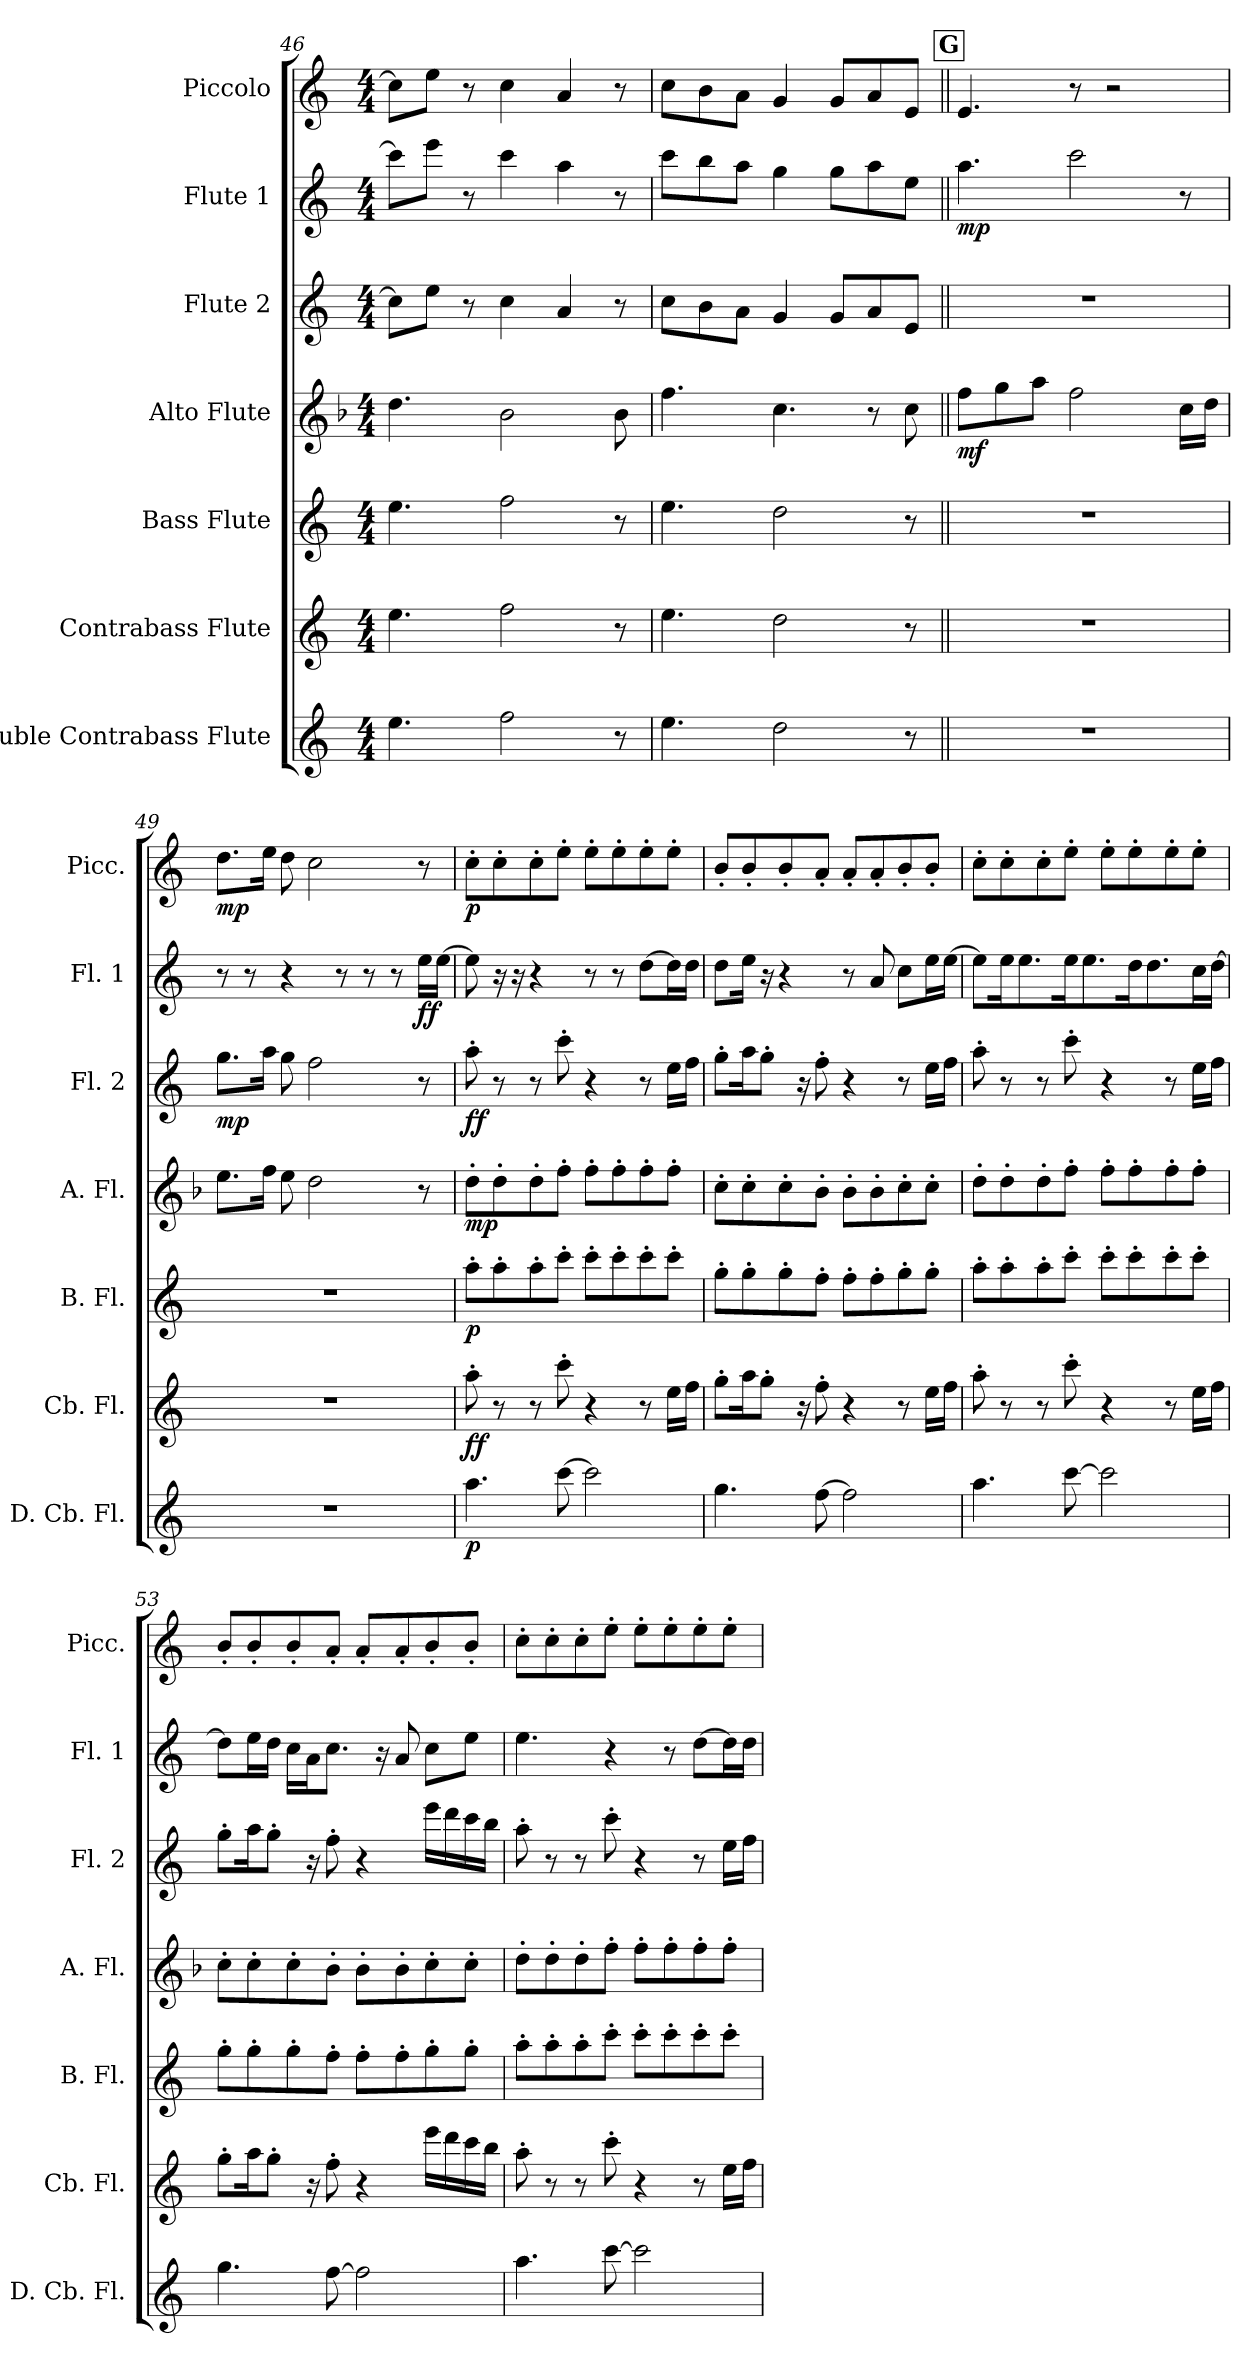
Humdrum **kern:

**kern	**dynam	**kern	**dynam	**kern	**dynam	**kern	**dynam	**kern	**dynam	**kern	**dynam	**kern	**dynam
*part7	*part7	*part6	*part6	*part5	*part5	*part4	*part4	*part3	*part3	*part2	*part2	*part1	*part1
*staff7	*staff7	*staff6	*staff6	*staff5	*staff5	*staff4	*staff4	*staff3	*staff3	*staff2	*staff2	*staff1	*staff1
*I"Double Contrabass Flute	*	*I"Contrabass Flute	*	*I"Bass Flute	*	*I"Alto Flute	*	*I"Flute 2	*	*I"Flute 1	*	*I"Piccolo	*
*I'D. Cb. Fl.	*	*I'Cb. Fl.	*	*I'B. Fl.	*	*I'A. Fl.	*	*I'Fl. 2	*	*I'Fl. 1	*	*I'Picc.	*
*clefG2	*	*clefG2	*	*clefG2	*	*clefG2	*	*clefG2	*	*clefG2	*	*clefG2	*
*ITrd21c36	*	*ITrd14c24	*	*ITrd7c12	*	*ITrd3c5	*	*	*	*	*	*ITrd-7c-12	*
*k[]	*	*k[]	*	*k[]	*	*k[]	*	*k[]	*	*k[]	*	*k[]	*
*M4/4	*	*M4/4	*	*M4/4	*	*M4/4	*	*M4/4	*	*M4/4	*	*M4/4	*
=46	=46	=46	=46	=46	=46	=46	=46	=46	=46	=46	=46	=46	=46
4.EE\	.	4.E\	.	4.e\	.	4.a\	.	8cc\L]	.	8ccc\L]	.	8ccc\L]	.
.	.	.	.	.	.	.	.	8ee\J	.	8eee\J	.	8eee\J	.
.	.	.	.	.	.	.	.	8r	.	8r	.	8r	.
2FF\	.	2F\	.	2f\	.	2f\	.	4cc\	.	4ccc\	.	4ccc\	.
.	.	.	.	.	.	.	.	4a/	.	4aa\	.	4aa/	.
8r	.	8r	.	8r	.	8f\	.	8r	.	8r	.	8r	.
=47	=47	=47	=47	=47	=47	=47	=47	=47	=47	=47	=47	=47	=47
4.EE\	.	4.E\	.	4.e\	.	4.cc\	.	8cc\L	.	8ccc\L	.	8ccc\L	.
.	.	.	.	.	.	.	.	8b\	.	8bb\	.	8bb\	.
.	.	.	.	.	.	.	.	8a\J	.	8aa\J	.	8aa\J	.
2DD\	.	2D\	.	2d\	.	4.g\	.	4g/	.	4gg\	.	4gg/	.
.	.	.	.	.	.	.	.	8g/L	.	8gg\L	.	8gg/L	.
.	.	.	.	.	.	8r	.	8a/	.	8aa\	.	8aa/	.
8r	.	8r	.	8r	.	8g\	.	8e/J	.	8ee\J	.	8ee/J	.
!!LO:REH:place=s1:a:B:fs=14:t=G
=48||	=48||	=48||	=48||	=48||	=48||	=48||	=48||	=48||	=48||	=48||	=48||	=48||	=48||
!	!	!	!	!	!	!	!LO:DY:b	!	!	!	!LO:DY:b	!	!
1r	.	1r	.	1r	.	8cc\L	mf	1r	.	4.aa\	mp	4.ee/	.
.	.	.	.	.	.	8dd\	.	.	.	.	.	.	.
.	.	.	.	.	.	8ee\J	.	.	.	.	.	.	.
.	.	.	.	.	.	2cc\	.	.	.	2ccc\	.	8r	.
.	.	.	.	.	.	.	.	.	.	.	.	2r	.
.	.	.	.	.	.	16g\LL	.	.	.	8r	.	.	.
.	.	.	.	.	.	16a\JJ	.	.	.	.	.	.	.
!!LO:PB:g=z
=49	=49	=49	=49	=49	=49	=49	=49	=49	=49	=49	=49	=49	=49
!	!	!	!	!	!	!	!	!	!LO:DY:b	!	!	!	!LO:DY:b
1r	.	1r	.	1r	.	8.b\L	.	8.gg\L	mp	8r	.	8.ddd\L	mp
.	.	.	.	.	.	.	.	.	.	8r	.	.	.
.	.	.	.	.	.	16cc\Jk	.	16aa\Jk	.	.	.	16eee\Jk	.
.	.	.	.	.	.	8b\	.	8gg\	.	4r	.	8ddd\	.
.	.	.	.	.	.	2a\	.	2ff\	.	.	.	2ccc\	.
.	.	.	.	.	.	.	.	.	.	8r	.	.	.
.	.	.	.	.	.	.	.	.	.	8r	.	.	.
.	.	.	.	.	.	.	.	.	.	8r	.	.	.
!	!	!	!	!	!	!	!	!	!	!	!LO:DY:b	!	!
.	.	.	.	.	.	8r	.	8r	.	16ee\LL	ff	8r	.
.	.	.	.	.	.	.	.	.	.	[16ee\JJ	.	.	.
=50	=50	=50	=50	=50	=50	=50	=50	=50	=50	=50	=50	=50	=50
!	!LO:DY:b	!	!LO:DY:b	!	!LO:DY:b	!	!LO:DY:b	!	!LO:DY:b	!	!	!	!LO:DY:b
4.AA\	p	8A'\	ff	8a'\L	p	8a'\L	mp	8aa'\	ff	8ee\]	.	8ccc'\L	p
.	.	8r	.	8a'\	.	8a'\	.	8r	.	16r	.	8ccc'\	.
.	.	.	.	.	.	.	.	.	.	16r	.	.	.
.	.	8r	.	8a'\	.	8a'\	.	8r	.	4r	.	8ccc'\	.
[8C\	.	8c'\	.	8cc'\J	.	8cc'\J	.	8ccc'\	.	.	.	8eee'\J	.
2C\]	.	4r	.	8cc'\L	.	8cc'\L	.	4r	.	8r	.	8eee'\L	.
.	.	.	.	8cc'\	.	8cc'\	.	.	.	8r	.	8eee'\	.
.	.	8r	.	8cc'\	.	8cc'\	.	8r	.	[8dd\L	.	8eee'\	.
.	.	16E\LL	.	8cc'\J	.	8cc'\J	.	16ee\LL	.	16dd\L]	.	8eee'\J	.
.	.	16F\JJ	.	.	.	.	.	16ff\JJ	.	16dd\JJ	.	.	.
=51	=51	=51	=51	=51	=51	=51	=51	=51	=51	=51	=51	=51	=51
4.GG\	.	8G'\L	.	8g'\L	.	8g'\L	.	8gg'\L	.	8dd\L	.	8bb'/L	.
.	.	16A\K	.	8g'\	.	8g'\	.	16aa\K	.	16ee\Jk	.	8bb'/	.
.	.	8G'\J	.	.	.	.	.	8gg'\J	.	16r	.	.	.
.	.	.	.	8g'\	.	8g'\	.	.	.	4r	.	8bb'/	.
.	.	16r	.	.	.	.	.	16r	.	.	.	.	.
[8FF\	.	8F'\	.	8f'\J	.	8f'\J	.	8ff'\	.	.	.	8aa'/J	.
2FF\]	.	4r	.	8f'\L	.	8f'\L	.	4r	.	8r	.	8aa'/L	.
.	.	.	.	8f'\	.	8f'\	.	.	.	8a/	.	8aa'/	.
.	.	8r	.	8g'\	.	8g'\	.	8r	.	8cc\L	.	8bb'/	.
.	.	16E\LL	.	8g'\J	.	8g'\J	.	16ee\LL	.	16ee\L	.	8bb'/J	.
.	.	16F\JJ	.	.	.	.	.	16ff\JJ	.	[16ee\JJ	.	.	.
!!LO:PB:g=z
=52	=52	=52	=52	=52	=52	=52	=52	=52	=52	=52	=52	=52	=52
4.AA\	.	8A'\	.	8a'\L	.	8a'\L	.	8aa'\	.	8ee\L]	.	8ccc'\L	.
.	.	8r	.	8a'\	.	8a'\	.	8r	.	16ee\K	.	8ccc'\	.
.	.	.	.	.	.	.	.	.	.	8.ee\	.	.	.
.	.	8r	.	8a'\	.	8a'\	.	8r	.	.	.	8ccc'\	.
[8C\	.	8c'\	.	8cc'\J	.	8cc'\J	.	8ccc'\	.	16ee\K	.	8eee'\J	.
.	.	.	.	.	.	.	.	.	.	8.ee\	.	.	.
2C\]	.	4r	.	8cc'\L	.	8cc'\L	.	4r	.	.	.	8eee'\L	.
.	.	.	.	8cc'\	.	8cc'\	.	.	.	16dd\K	.	8eee'\	.
.	.	.	.	.	.	.	.	.	.	8.dd\	.	.	.
.	.	8r	.	8cc'\	.	8cc'\	.	8r	.	.	.	8eee'\	.
.	.	16E\LL	.	8cc'\J	.	8cc'\J	.	16ee\LL	.	16cc\L	.	8eee'\J	.
.	.	16F\JJ	.	.	.	.	.	16ff\JJ	.	[16dd\JJ	.	.	.
=53	=53	=53	=53	=53	=53	=53	=53	=53	=53	=53	=53	=53	=53
4.GG\	.	8G'\L	.	8g'\L	.	8g'\L	.	8gg'\L	.	8dd\L]	.	8bb'/L	.
.	.	16A\K	.	8g'\	.	8g'\	.	16aa\K	.	16ee\L	.	8bb'/	.
.	.	8G'\J	.	.	.	.	.	8gg'\J	.	16dd\JJ	.	.	.
.	.	.	.	8g'\	.	8g'\	.	.	.	16cc\LL	.	8bb'/	.
.	.	16r	.	.	.	.	.	16r	.	16a\J	.	.	.
[8FF\	.	8F'\	.	8f'\J	.	8f'\J	.	8ff'\	.	8.cc\J	.	8aa'/J	.
2FF\]	.	4r	.	8f'\L	.	8f'\L	.	4r	.	.	.	8aa'/L	.
.	.	.	.	.	.	.	.	.	.	16r	.	.	.
.	.	.	.	8f'\	.	8f'\	.	.	.	8a/	.	8aa'/	.
.	.	16e\LL	.	8g'\	.	8g'\	.	16eee\LL	.	8cc\L	.	8bb'/	.
.	.	16d\	.	.	.	.	.	16ddd\	.	.	.	.	.
.	.	16c\	.	8g'\J	.	8g'\J	.	16ccc\	.	8ee\J	.	8bb'/J	.
.	.	16B\JJ	.	.	.	.	.	16bb\JJ	.	.	.	.	.
=54	=54	=54	=54	=54	=54	=54	=54	=54	=54	=54	=54	=54	=54
4.AA\	.	8A'\	.	8a'\L	.	8a'\L	.	8aa'\	.	4.ee\	.	8ccc'\L	.
.	.	8r	.	8a'\	.	8a'\	.	8r	.	.	.	8ccc'\	.
.	.	8r	.	8a'\	.	8a'\	.	8r	.	.	.	8ccc'\	.
[8C\	.	8c'\	.	8cc'\J	.	8cc'\J	.	8ccc'\	.	4r	.	8eee'\J	.
2C\]	.	4r	.	8cc'\L	.	8cc'\L	.	4r	.	.	.	8eee'\L	.
.	.	.	.	8cc'\	.	8cc'\	.	.	.	8r	.	8eee'\	.
.	.	8r	.	8cc'\	.	8cc'\	.	8r	.	[8dd\L	.	8eee'\	.
.	.	16E\LL	.	8cc'\J	.	8cc'\J	.	16ee\LL	.	16dd\L]	.	8eee'\J	.
.	.	16F\JJ	.	.	.	.	.	16ff\JJ	.	16dd\JJ	.	.	.
=	=	=	=	=	=	=	=	=	=	=	=	=	=
*-	*-	*-	*-	*-	*-	*-	*-	*-	*-	*-	*-	*-	*-
